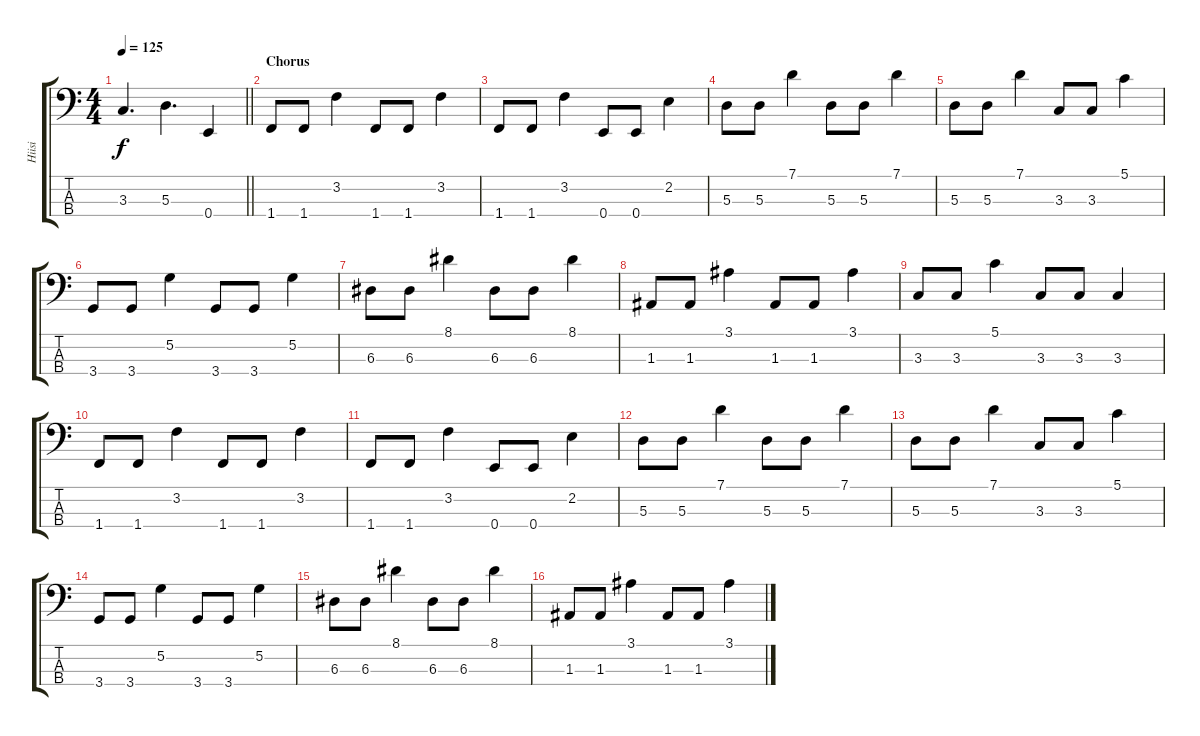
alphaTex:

\track ("Hiisi" "Hiisi") {instrument electricbassfinger}
\staff {score tabs}
\tuning (G2 D2 A1 E1) {hide}
\ts (4 4)
\tempo 125
\clef f4
\barLineRight lightlight
\ks c
3.3.4{d dy f} 5.3.4{d} 0.4.4 |
\section ("" "Chorus")
1.4.8 1.4.8 3.2.4 1.4.8 1.4.8 3.2.4 |
1.4.8 1.4.8 3.2.4 0.4.8 0.4.8 2.2.4 |
5.3.8 5.3.8 7.1.4 5.3.8 5.3.8 7.1.4 |
5.3.8 5.3.8 7.1.4 3.3.8 3.3.8 5.1.4 |
3.4.8 3.4.8 5.2.4 3.4.8 3.4.8 5.2.4 |
6.3.8 6.3.8 8.1.4 6.3.8 6.3.8 8.1.4 |
1.3.8 1.3.8 3.1.4 1.3.8 1.3.8 3.1.4 |
3.3.8 3.3.8 5.1.4 3.3.8 3.3.8 3.3.4 |
1.4.8 1.4.8 3.2.4 1.4.8 1.4.8 3.2.4 |
1.4.8 1.4.8 3.2.4 0.4.8 0.4.8 2.2.4 |
5.3.8 5.3.8 7.1.4 5.3.8 5.3.8 7.1.4 |
5.3.8 5.3.8 7.1.4 3.3.8 3.3.8 5.1.4 |
3.4.8 3.4.8 5.2.4 3.4.8 3.4.8 5.2.4 |
6.3.8 6.3.8 8.1.4 6.3.8 6.3.8 8.1.4 |
1.3.8 1.3.8 3.1.4 1.3.8 1.3.8 3.1.4
